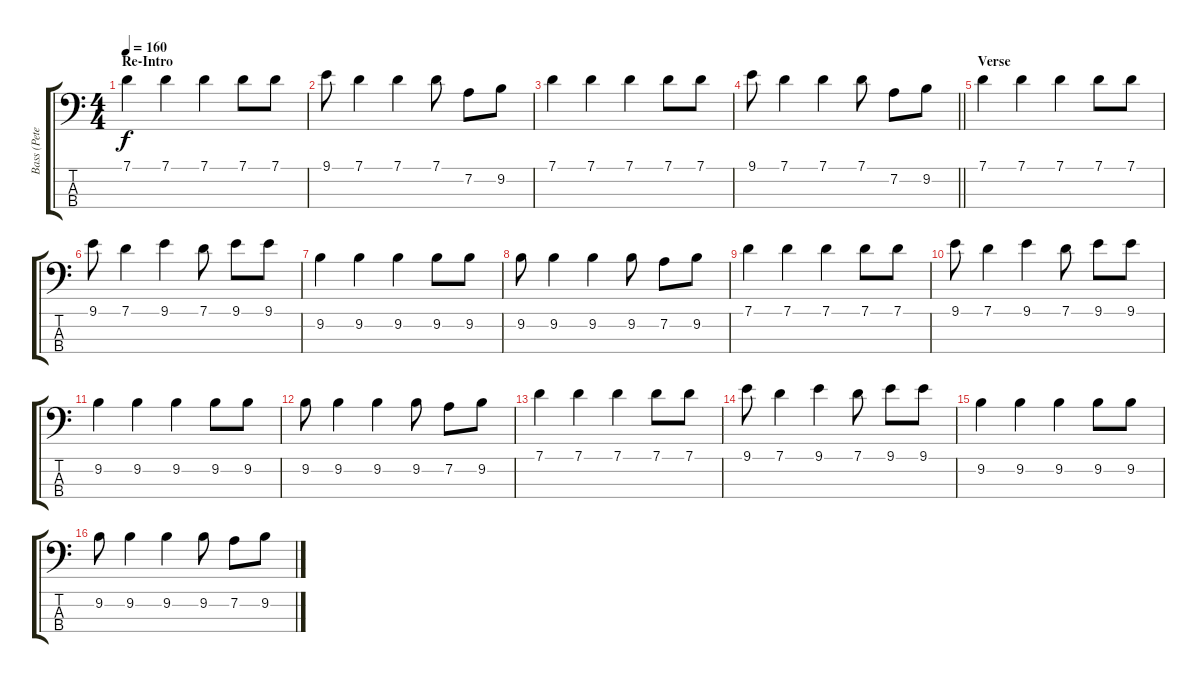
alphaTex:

\track ("Bass (Peter Hook)" "Bass (Pete") {instrument electricbasspick}
\staff {score tabs}
\tuning (G2 D2 A1 E1) {hide}
\ts (4 4)
\section ("" "Re-Intro")
\tempo 160
\clef f4
\ks c
7.1.4{dy f} 7.1.4 7.1.4 7.1.8 7.1.8 |
9.1.8 7.1.4 7.1.4 7.1.8 7.2.8 9.2.8 |
7.1.4 7.1.4 7.1.4 7.1.8 7.1.8 |
\barLineRight lightlight
9.1.8 7.1.4 7.1.4 7.1.8 7.2.8 9.2.8 |
\section ("" "Verse")
7.1.4 7.1.4 7.1.4 7.1.8 7.1.8 |
9.1.8 7.1.4 9.1.4 7.1.8 9.1.8 9.1.8 |
9.2.4 9.2.4 9.2.4 9.2.8 9.2.8 |
9.2.8 9.2.4 9.2.4 9.2.8 7.2.8 9.2.8 |
7.1.4 7.1.4 7.1.4 7.1.8 7.1.8 |
9.1.8 7.1.4 9.1.4 7.1.8 9.1.8 9.1.8 |
9.2.4 9.2.4 9.2.4 9.2.8 9.2.8 |
9.2.8 9.2.4 9.2.4 9.2.8 7.2.8 9.2.8 |
7.1.4 7.1.4 7.1.4 7.1.8 7.1.8 |
9.1.8 7.1.4 9.1.4 7.1.8 9.1.8 9.1.8 |
9.2.4 9.2.4 9.2.4 9.2.8 9.2.8 |
9.2.8 9.2.4 9.2.4 9.2.8 7.2.8 9.2.8
